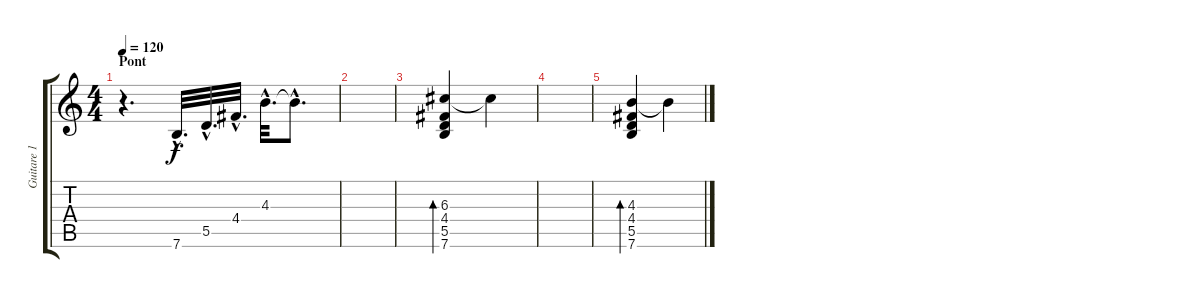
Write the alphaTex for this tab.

\track ("Guitare 1" "Guitare 1") {instrument distortionguitar}
\staff {score tabs}
\tuning (E4 B3 G3 D3 A2 E2) {hide}
\ts (4 4)
\section ("" "Pont")
\tempo 120
\clef g2
\ks c
r.4{d dy f instrument electricguitarclean} 7.6{hac}.32{d instrument electricguitarclean} 5.5{hac}.32{d} 4.4{hac}.32{d} 4.3{hac}.32{d} 4.3{hac t}.8{d} |
|
(6.3 4.4 5.5 7.6).4{bd 480 instrument electricguitarclean} 6.3{t}.4 |
|
(4.3 4.4 5.5 7.6).4{bd 480 instrument electricguitarclean} 4.3{t}.4
